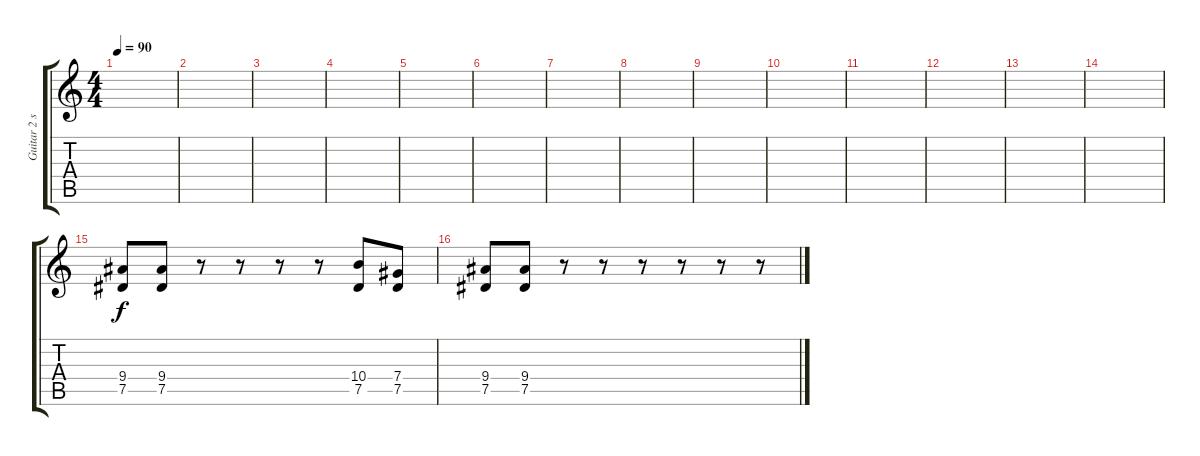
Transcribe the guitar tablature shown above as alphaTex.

\track ("Guitar 2 solo" "Guitar 2 s") {instrument distortionguitar}
\staff {score tabs}
\tuning (Eb4 Bb3 Gb3 Db3 Ab2 Eb2) {hide}
\ts (4 4)
\tempo 90
\clef g2
\ks c
|
|
|
|
|
|
|
|
|
|
|
|
|
|
(9.4 7.5).8 (9.4 7.5).8 r.8 r.8 r.8 r.8 (10.4 7.5).8 (7.4 7.5).8 |
(9.4 7.5).8 (9.4 7.5).8 r.8 r.8 r.8 r.8 r.8 r.8
